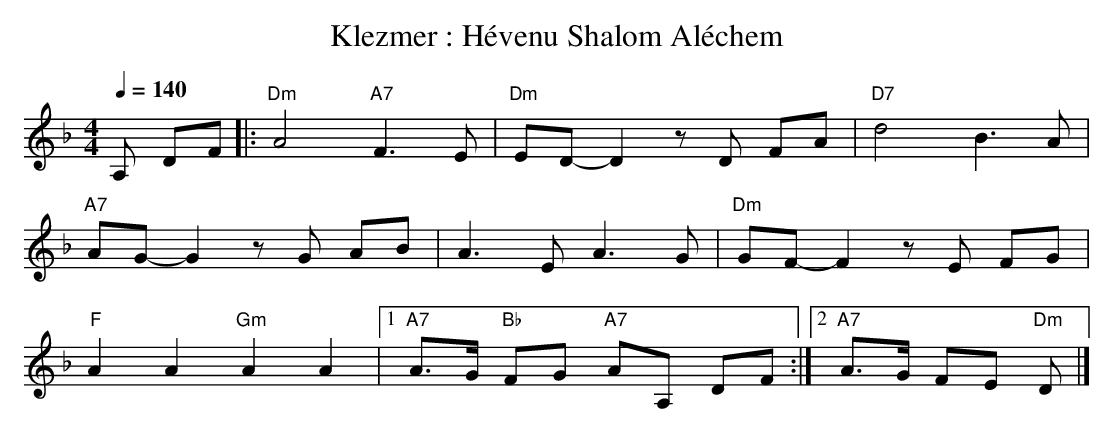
X:1
T:Klezmer : Hévenu Shalom Aléchem
M:4/4
L:1/8
Q:1/4=140
K:Dm
A, DF |: "Dm"A4 "A7"F3 E | "Dm"ED- D2 zD FA | "D7"d4 B3 A |
"A7"AG- G2 zG AB | A3 E A3 G | "Dm"GF- F2 zE FG |
"F"A2 A2 "Gm"A2 A2 |1 "A7"A>G "Bb"FG "A7"AA, DF :|2 "A7"A>G FE "Dm"D |]
